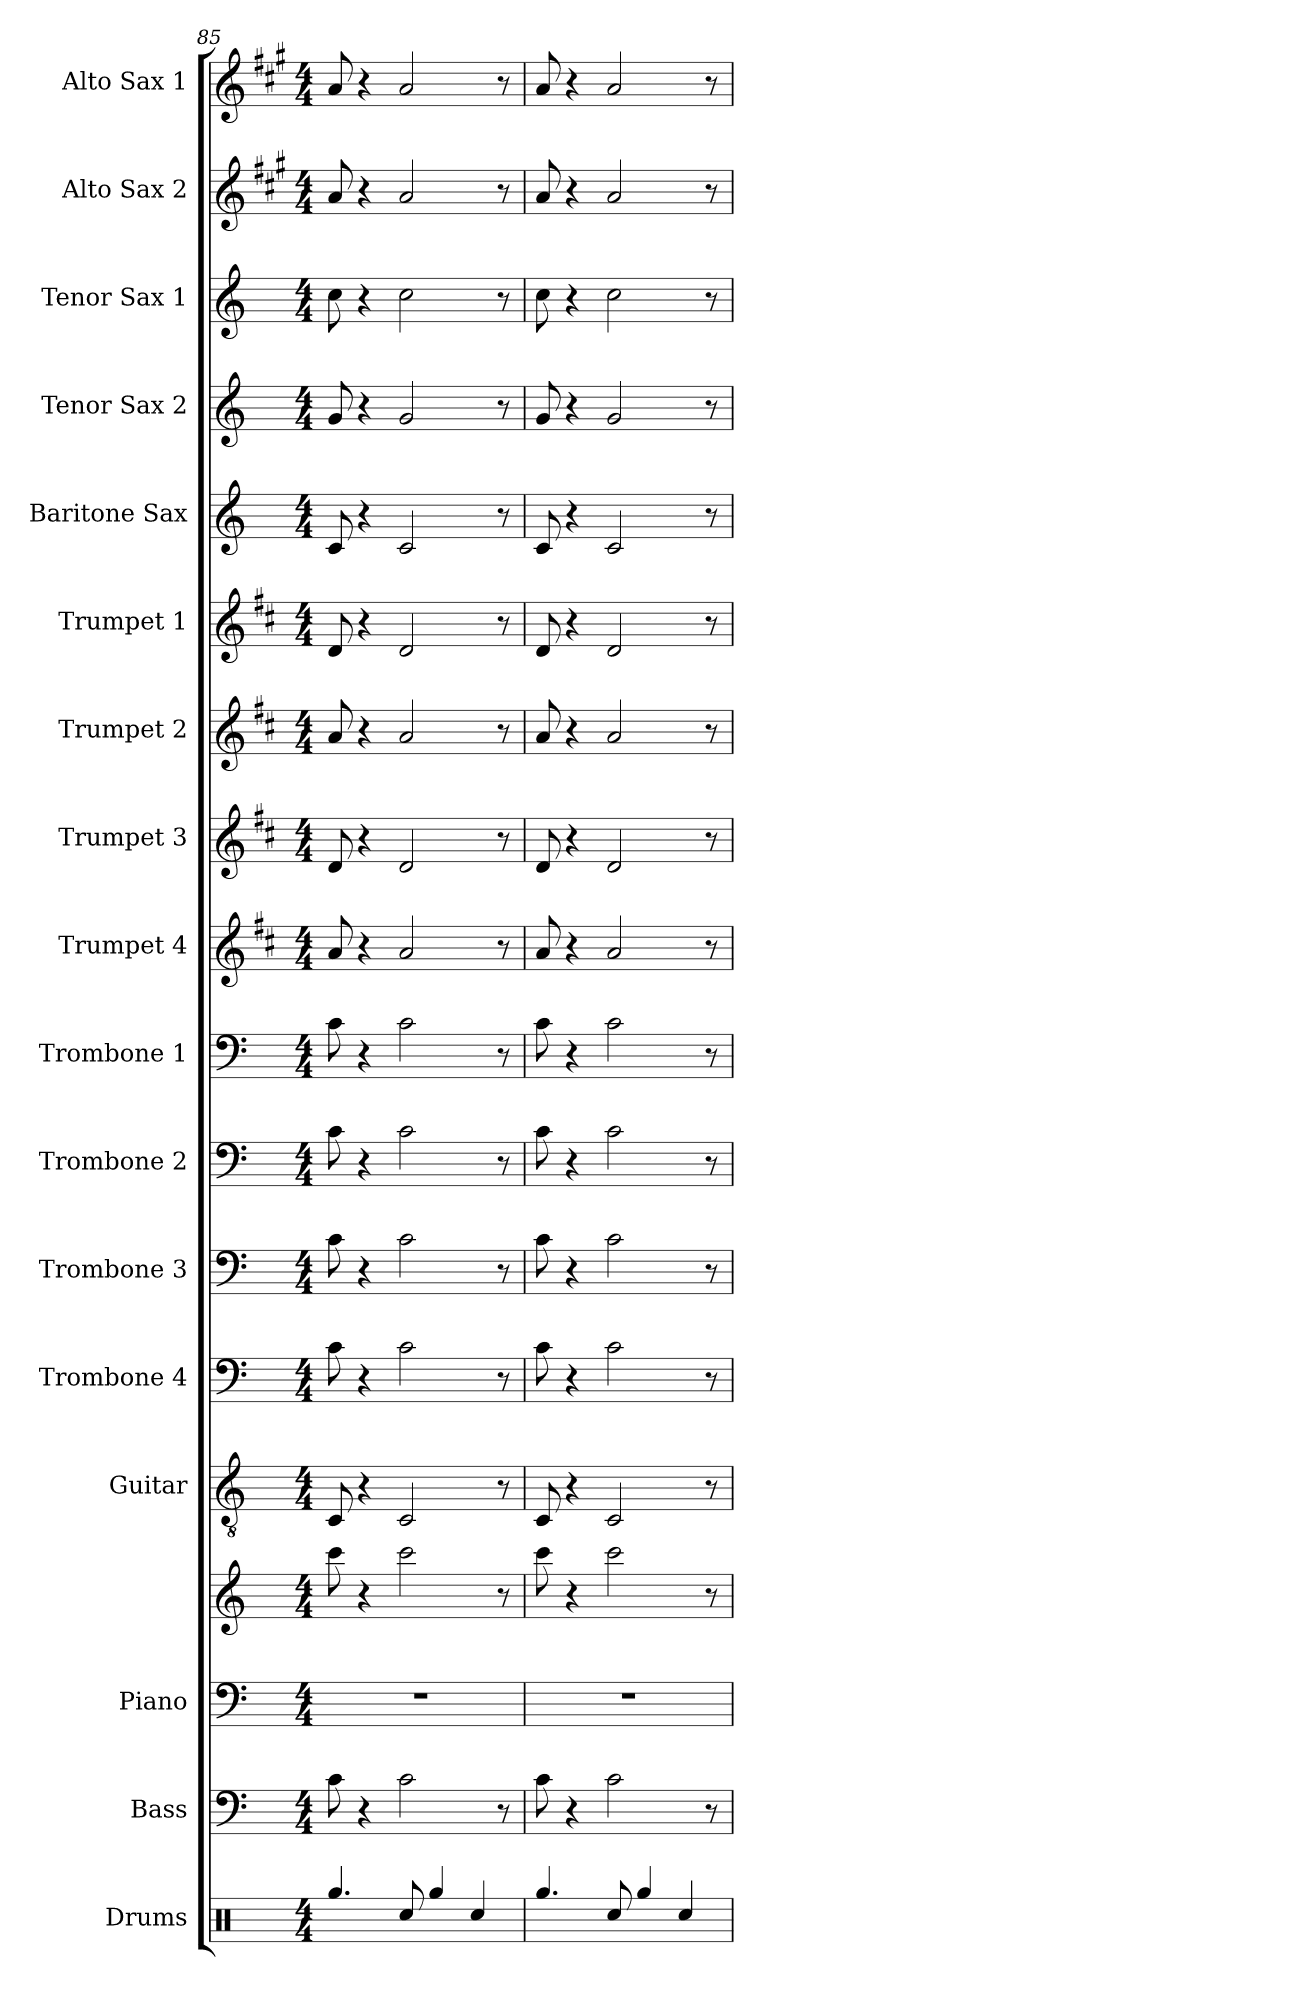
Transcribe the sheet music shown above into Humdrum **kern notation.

**kern	**kern	**kern	**kern	**kern	**kern	**kern	**kern	**kern	**kern	**kern	**kern	**kern	**kern	**kern	**kern	**kern	**kern
*part17	*part16	*part15	*part15	*part14	*part13	*part12	*part11	*part10	*part9	*part8	*part7	*part6	*part5	*part4	*part3	*part2	*part1
*staff18	*staff17	*staff16	*staff15	*staff14	*staff13	*staff12	*staff11	*staff10	*staff9	*staff8	*staff7	*staff6	*staff5	*staff4	*staff3	*staff2	*staff1
*I"Drums	*I"Bass	*I"Piano	*	*I"Guitar	*I"Trombone 4	*I"Trombone 3	*I"Trombone 2	*I"Trombone 1	*I"Trumpet 4	*I"Trumpet 3	*I"Trumpet 2	*I"Trumpet 1	*I"Baritone Sax	*I"Tenor Sax 2	*I"Tenor Sax 1	*I"Alto Sax 2	*I"Alto Sax 1
*I'Drums	*I'Bass	*I'Piano	*	*I'Gtr.	*I'Tbn. 4	*I'Tbn. 3	*I'Tbn. 2	*I'Tbn. 1	*I'Tpt. 4	*I'Tpt. 3	*I'Tpt. 2	*I'Tpt. 1	*I'Bari	*I'Tenor 2	*I'Tenor 1	*I'Alto 2	*I'Alto 1
*clefX	*clefF4	*clefF4	*clefG2	*clefGv2	*clefF4	*clefF4	*clefF4	*clefF4	*clefG2	*clefG2	*clefG2	*clefG2	*clefG2	*clefG2	*clefG2	*clefG2	*clefG2
*	*ITrd7c12	*	*	*	*	*	*	*	*ITrd1c2	*ITrd1c2	*ITrd1c2	*ITrd1c2	*ITrd12c21	*ITrd8c14	*ITrd8c14	*ITrd5c9	*ITrd5c9
*k[]	*k[]	*k[]	*k[]	*k[]	*k[]	*k[]	*k[]	*k[]	*k[]	*k[]	*k[]	*k[]	*k[]	*k[]	*k[]	*k[]	*k[]
*M4/4	*M4/4	*M4/4	*M4/4	*M4/4	*M4/4	*M4/4	*M4/4	*M4/4	*M4/4	*M4/4	*M4/4	*M4/4	*M4/4	*M4/4	*M4/4	*M4/4	*M4/4
=85	=85	=85	=85	=85	=85	=85	=85	=85	=85	=85	=85	=85	=85	=85	=85	=85	=85
4.Rgg/	8C\	1r	8ccc\	8C/	8c\	8c\	8c\	8c\	8g/	8c/	8g/	8c/	8C/	8G/	8c\	8c/	8c/
.	4r	.	4r	4r	4r	4r	4r	4r	4r	4r	4r	4r	4r	4r	4r	4r	4r
8Rcc/	2C\	.	2ccc\	2C/	2c\	2c\	2c\	2c\	2g/	2c/	2g/	2c/	2C/	2G/	2c\	2c/	2c/
4Rgg/	.	.	.	.	.	.	.	.	.	.	.	.	.	.	.	.	.
4Rcc/	.	.	.	.	.	.	.	.	.	.	.	.	.	.	.	.	.
.	8r	.	8r	8r	8r	8r	8r	8r	8r	8r	8r	8r	8r	8r	8r	8r	8r
!!LO:PB:g=z
=86	=86	=86	=86	=86	=86	=86	=86	=86	=86	=86	=86	=86	=86	=86	=86	=86	=86
4.Rgg/	8C\	1r	8ccc\	8C/	8c\	8c\	8c\	8c\	8g/	8c/	8g/	8c/	8C/	8G/	8c\	8c/	8c/
.	4r	.	4r	4r	4r	4r	4r	4r	4r	4r	4r	4r	4r	4r	4r	4r	4r
8Rcc/	2C\	.	2ccc\	2C/	2c\	2c\	2c\	2c\	2g/	2c/	2g/	2c/	2C/	2G/	2c\	2c/	2c/
4Rgg/	.	.	.	.	.	.	.	.	.	.	.	.	.	.	.	.	.
4Rcc/	.	.	.	.	.	.	.	.	.	.	.	.	.	.	.	.	.
.	8r	.	8r	8r	8r	8r	8r	8r	8r	8r	8r	8r	8r	8r	8r	8r	8r
=	=	=	=	=	=	=	=	=	=	=	=	=	=	=	=	=	=
*-	*-	*-	*-	*-	*-	*-	*-	*-	*-	*-	*-	*-	*-	*-	*-	*-	*-
